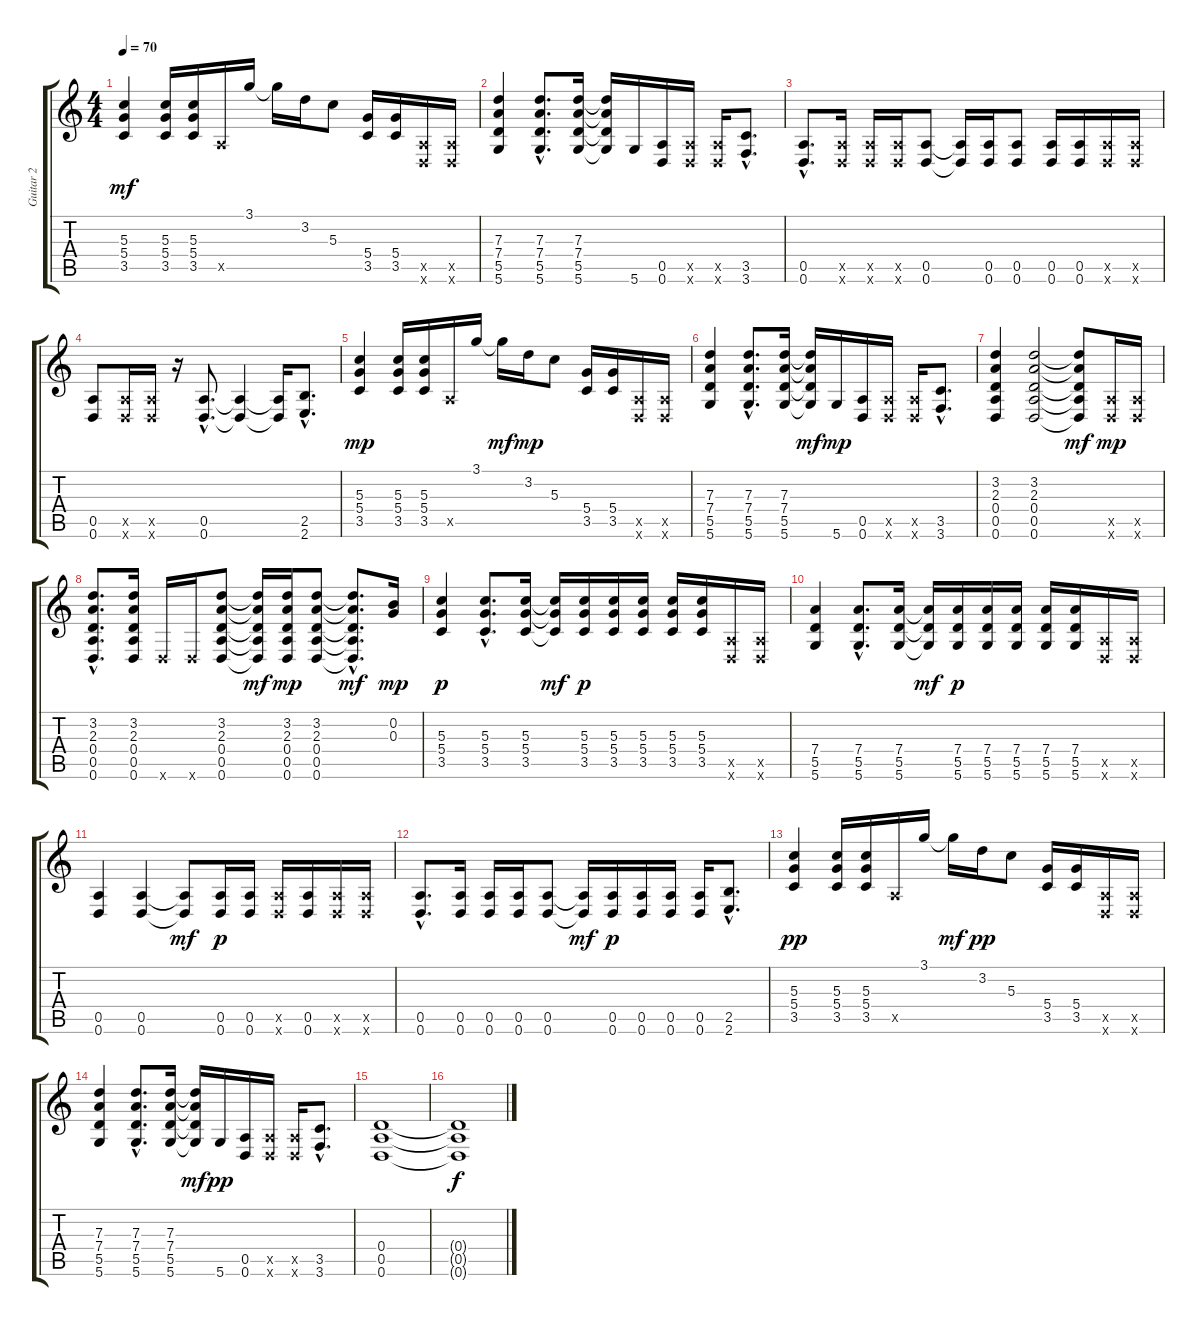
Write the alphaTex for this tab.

\track ("Guitar 2" "Guitar 2") {instrument distortionguitar}
\staff {score tabs}
\tuning (E4 B3 G3 D3 A2 D2) {hide}
\ts (4 4)
\tempo 70
\clef g2
\ks c
(5.3 5.4 3.5).4{dy mf} (5.3 5.4 3.5).16 (5.3 5.4 3.5).16 0.5{x}.16 3.1.16 3.1{t}.16 3.2.16 5.3.8 (5.4 3.5).16 (5.4 3.5).16 (0.5{x} 0.6{x}).16 (0.5{x} 0.6{x}).16 |
(7.3 7.4 5.5 5.6).4 (7.3{hac} 7.4{hac} 5.5{hac} 5.6{hac}).8{d} (7.3 7.4 5.5 5.6).16 (7.3{t} 7.4{t} 5.5{t} 5.6{t}).16 5.6.16 (0.5 0.6).16 (0.5{x} 0.6{x}).16 (0.5{x} 0.6{x}).16 (3.5{hac} 3.6{hac}).8{d} |
(0.5{hac} 0.6{hac}).8{d} (0.5{x} 0.6{x}).16 (0.5{x} 0.6{x}).16 (0.5{x} 0.6{x}).16 (0.5 0.6).8 (0.5{t} 0.6{t}).16 (0.5 0.6).16 (0.5 0.6).8 (0.5 0.6).16 (0.5 0.6).16 (0.5{x} 0.6{x}).16 (0.5{x} 0.6{x}).16 |
(0.5 0.6).8 (0.5{x} 0.6{x}).16 (0.5{x} 0.6{x}).16 r.16 (0.5{hac} 0.6{hac}).8{d} (0.5{t} 0.6{t}).4 (0.5{t} 0.6{t}).16 (2.5{hac} 2.6{hac}).8{d} |
(5.3 5.4 3.5).4{dy mp} (5.3 5.4 3.5).16 (5.3 5.4 3.5).16 0.5{x}.16 3.1.16 3.1{t}.16{dy mf} 3.2.16{dy mp} 5.3.8 (5.4 3.5).16 (5.4 3.5).16 (0.5{x} 0.6{x}).16 (0.5{x} 0.6{x}).16 |
(7.3 7.4 5.5 5.6).4 (7.3{hac} 7.4{hac} 5.5{hac} 5.6{hac}).8{d} (7.3 7.4 5.5 5.6).16 (7.3{t} 7.4{t} 5.5{t} 5.6{t}).16{dy mf} 5.6.16{dy mp} (0.5 0.6).16 (0.5{x} 0.6{x}).16 (0.5{x} 0.6{x}).16 (3.5{hac} 3.6{hac}).8{d} |
(3.2 2.3 0.4 0.5 0.6).4 (3.2 2.3 0.4 0.5 0.6).2 (3.2{t} 2.3{t} 0.4{t} 0.5{t} 0.6{t}).8{dy mf} (0.5{x} 0.6{x}).16{dy mp} (0.5{x} 0.6{x}).16 |
(3.2{hac} 2.3{hac} 0.4{hac} 0.5{hac} 0.6{hac}).8{d} (3.2 2.3 0.4 0.5 0.6).16 0.6{x}.16 0.6{x}.16 (3.2 2.3 0.4 0.5 0.6).8 (3.2{t} 2.3{t} 0.4{t} 0.5{t} 0.6{t}).16{dy mf} (3.2 2.3 0.4 0.5 0.6).16{dy mp} (3.2 2.3 0.4 0.5 0.6).8 (3.2{hac t} 2.3{hac t} 0.4{hac t} 0.5{hac t} 0.6{hac t}).8{d dy mf} (0.2 0.3).16{dy mp} |
(5.3 5.4 3.5).4{dy p} (5.3{hac} 5.4{hac} 3.5{hac}).8{d} (5.3 5.4 3.5).16 (5.3{t} 5.4{t} 3.5{t}).16{dy mf} (5.3 5.4 3.5).16{dy p} (5.3 5.4 3.5).16 (5.3 5.4 3.5).16 (5.3 5.4 3.5).16 (5.3 5.4 3.5).16 (0.5{x} 0.6{x}).16 (0.5{x} 0.6{x}).16 |
(7.4 5.5 5.6).4 (7.4{hac} 5.5{hac} 5.6{hac}).8{d} (7.4 5.5 5.6).16 (7.4{t} 5.5{t} 5.6{t}).16{dy mf} (7.4 5.5 5.6).16{dy p} (7.4 5.5 5.6).16 (7.4 5.5 5.6).16 (7.4 5.5 5.6).16 (7.4 5.5 5.6).16 (0.5{x} 0.6{x}).16 (0.5{x} 0.6{x}).16 |
(0.5 0.6).4 (0.5 0.6).4 (0.5{t} 0.6{t}).8{dy mf} (0.5 0.6).16{dy p} (0.5 0.6).16 (0.5{x} 0.6{x}).16 (0.5 0.6).16 (0.5{x} 0.6{x}).16 (0.5{x} 0.6{x}).16 |
(0.5{hac} 0.6{hac}).8{d} (0.5 0.6).16 (0.5 0.6).16 (0.5 0.6).16 (0.5 0.6).8 (0.5{t} 0.6{t}).16{dy mf} (0.5 0.6).16{dy p} (0.5 0.6).16 (0.5 0.6).16 (0.5 0.6).16 (2.5{hac} 2.6{hac}).8{d} |
(5.3 5.4 3.5).4{dy pp} (5.3 5.4 3.5).16 (5.3 5.4 3.5).16 0.5{x}.16 3.1.16 3.1{t}.16{dy mf} 3.2.16{dy pp} 5.3.8 (5.4 3.5).16 (5.4 3.5).16 (0.5{x} 0.6{x}).16 (0.5{x} 0.6{x}).16 |
(7.3 7.4 5.5 5.6).4 (7.3{hac} 7.4{hac} 5.5{hac} 5.6{hac}).8{d} (7.3 7.4 5.5 5.6).16 (7.3{t} 7.4{t} 5.5{t} 5.6{t}).16{dy mf} 5.6.16{dy pp} (0.5 0.6).16 (0.5{x} 0.6{x}).16 (0.5{x} 0.6{x}).16 (3.5{hac} 3.6{hac}).8{d} |
(0.4 0.5 0.6).1 |
(0.4{t} 0.5{t} 0.6{t}).1{dy f}
